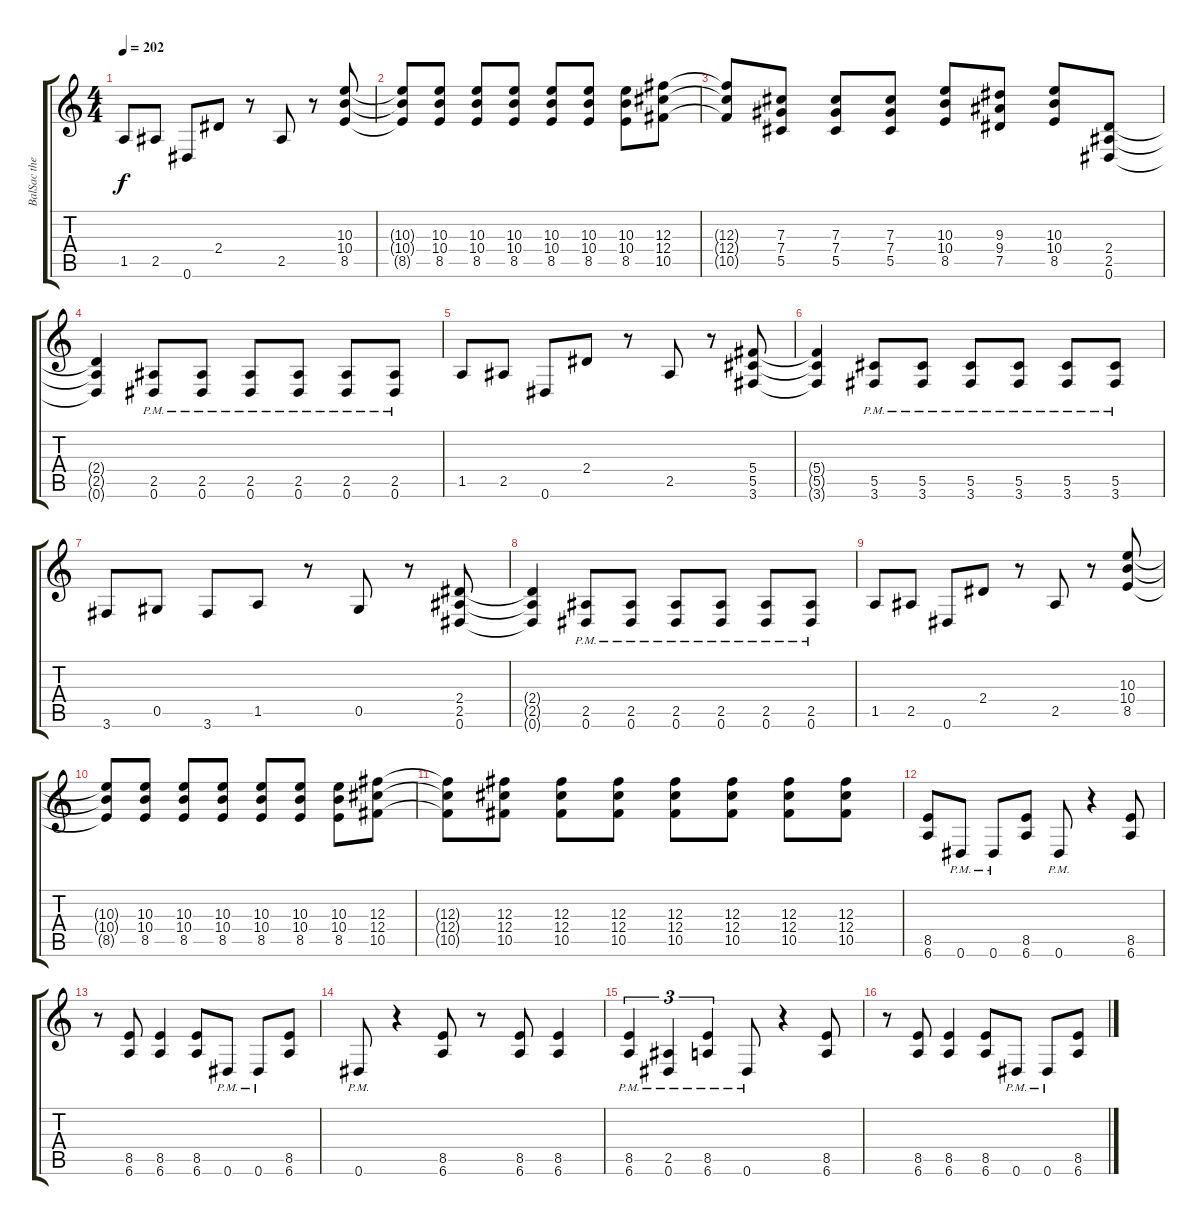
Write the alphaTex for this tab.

\track ("BalSac the Jaws of Death" "BalSac the") {instrument distortionguitar}
\staff {score tabs}
\tuning (Eb4 Bb3 Gb3 Db3 Ab2 Eb2) {hide}
\ts (4 4)
\tempo 202
\clef g2
\ks c
1.5.8{dy f} 2.5.8 0.6.8 2.4.8 r.8 2.5.8 r.8 (10.3 10.4 8.5).8 |
(10.3{t} 10.4{t} 8.5{t}).8 (10.3 10.4 8.5).8 (10.3 10.4 8.5).8 (10.3 10.4 8.5).8 (10.3 10.4 8.5).8 (10.3 10.4 8.5).8 (10.3 10.4 8.5).8 (12.3 12.4 10.5).8 |
(12.3{t} 12.4{t} 10.5{t}).8 (7.3 7.4 5.5).8 (7.3 7.4 5.5).8 (7.3 7.4 5.5).8 (10.3 10.4 8.5).8 (9.3 9.4 7.5).8 (10.3 10.4 8.5).8 (2.4 2.5 0.6).8 |
(2.4{t} 2.5{t} 0.6{t}).4 (2.5{pm} 0.6{pm}).8 (2.5{pm} 0.6{pm}).8 (2.5{pm} 0.6{pm}).8 (2.5{pm} 0.6{pm}).8 (2.5{pm} 0.6{pm}).8 (2.5{pm} 0.6{pm}).8 |
1.5.8 2.5.8 0.6.8 2.4.8 r.8 2.5.8 r.8 (5.4 5.5 3.6).8 |
(5.4{t} 5.5{t} 3.6{t}).4 (5.5{pm} 3.6{pm}).8 (5.5{pm} 3.6{pm}).8 (5.5{pm} 3.6{pm}).8 (5.5{pm} 3.6{pm}).8 (5.5{pm} 3.6{pm}).8 (5.5{pm} 3.6{pm}).8 |
3.6.8 0.5.8 3.6.8 1.5.8 r.8 0.5.8 r.8 (2.4 2.5 0.6).8 |
(2.4{t} 2.5{t} 0.6{t}).4 (2.5{pm} 0.6{pm}).8 (2.5{pm} 0.6{pm}).8 (2.5{pm} 0.6{pm}).8 (2.5{pm} 0.6{pm}).8 (2.5{pm} 0.6{pm}).8 (2.5{pm} 0.6{pm}).8 |
1.5.8 2.5.8 0.6.8 2.4.8 r.8 2.5.8 r.8 (10.3 10.4 8.5).8 |
(10.3{t} 10.4{t} 8.5{t}).8 (10.3 10.4 8.5).8 (10.3 10.4 8.5).8 (10.3 10.4 8.5).8 (10.3 10.4 8.5).8 (10.3 10.4 8.5).8 (10.3 10.4 8.5).8 (12.3 12.4 10.5).8 |
(12.3{t} 12.4{t} 10.5{t}).8 (12.3 12.4 10.5).8 (12.3 12.4 10.5).8 (12.3 12.4 10.5).8 (12.3 12.4 10.5).8 (12.3 12.4 10.5).8 (12.3 12.4 10.5).8 (12.3 12.4 10.5).8 |
(8.5 6.6).8 0.6{pm}.8 0.6{pm}.8 (8.5 6.6).8 0.6{pm}.8 r.4 (8.5 6.6).8 |
r.8 (8.5 6.6).8 (8.5 6.6).4 (8.5 6.6).8 0.6{pm}.8 0.6{pm}.8 (8.5 6.6).8 |
0.6{pm}.8 r.4 (8.5 6.6).8 r.8 (8.5 6.6).8 (8.5 6.6).4 |
(8.5{pm} 6.6{pm}).4{tu (3 2)} (2.5{pm} 0.6{pm}).4{tu (3 2)} (8.5{pm} 6.6{pm}).4{tu (3 2)} 0.6{pm}.8 r.4 (8.5 6.6).8 |
r.8 (8.5 6.6).8 (8.5 6.6).4 (8.5 6.6).8 0.6{pm}.8 0.6{pm}.8 (8.5 6.6).8
